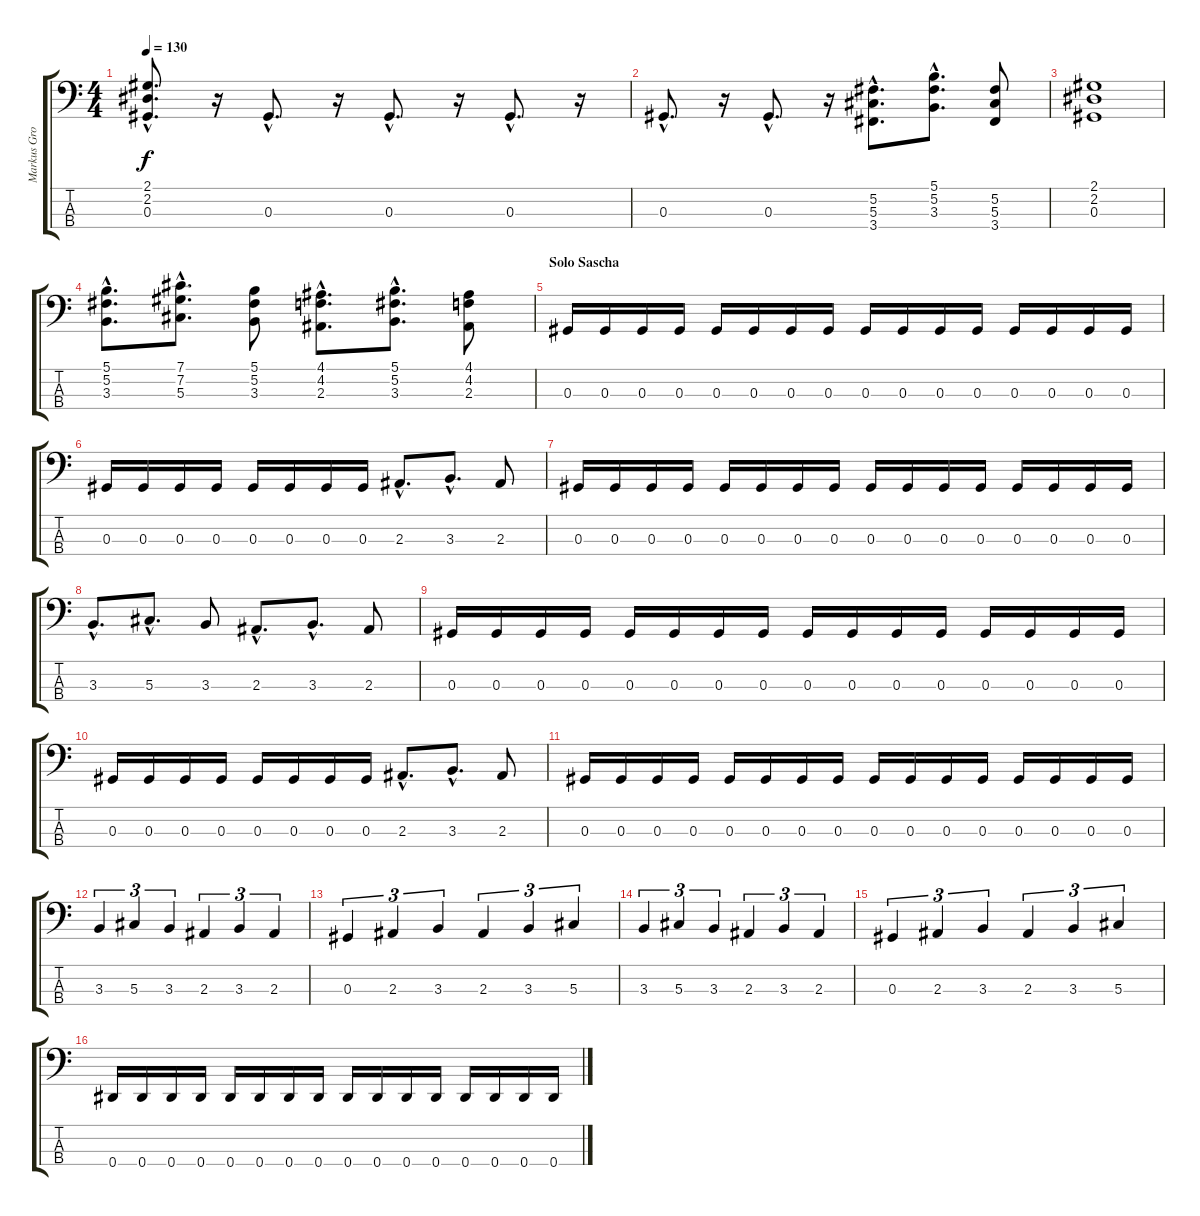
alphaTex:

\track ("Markus Grosskopf" "Markus Gro") {instrument electricbassfinger}
\staff {score tabs}
\tuning (Gb2 Db2 Ab1 Eb1) {hide}
\ts (4 4)
\tempo 130
\clef f4
\ks c
(2.1{hac} 2.2{hac} 0.3{hac}).8{d dy f} r.16 0.3{hac}.8{d} r.16 0.3{hac}.8{d} r.16 0.3{hac}.8{d} r.16 |
0.3{hac}.8{d} r.16 0.3{hac}.8{d} r.16 (5.2{hac} 5.3{hac} 3.4{hac}).8{d} (5.1{hac} 5.2{hac} 3.3{hac}).8{d} (5.2 5.3 3.4).8 |
(2.1 2.2 0.3).1 |
(5.1{hac} 5.2{hac} 3.3{hac}).8{d} (7.1{hac} 7.2{hac} 5.3{hac}).8{d} (5.1 5.2 3.3).8 (4.1{hac} 4.2{hac} 2.3{hac}).8{d} (5.1{hac} 5.2{hac} 3.3{hac}).8{d} (4.1 4.2 2.3).8 |
\section ("" "Solo Sascha")
0.3.16{volume 16} 0.3.16 0.3.16 0.3.16 0.3.16 0.3.16 0.3.16 0.3.16 0.3.16 0.3.16 0.3.16 0.3.16 0.3.16 0.3.16 0.3.16 0.3.16 |
0.3.16 0.3.16 0.3.16 0.3.16 0.3.16 0.3.16 0.3.16 0.3.16 2.3{hac}.8{d} 3.3{hac}.8{d} 2.3.8 |
0.3.16 0.3.16 0.3.16 0.3.16 0.3.16 0.3.16 0.3.16 0.3.16 0.3.16 0.3.16 0.3.16 0.3.16 0.3.16 0.3.16 0.3.16 0.3.16 |
3.3{hac}.8{d} 5.3{hac}.8{d} 3.3.8 2.3{hac}.8{d} 3.3{hac}.8{d} 2.3.8 |
0.3.16 0.3.16 0.3.16 0.3.16 0.3.16 0.3.16 0.3.16 0.3.16 0.3.16 0.3.16 0.3.16 0.3.16 0.3.16 0.3.16 0.3.16 0.3.16 |
0.3.16 0.3.16 0.3.16 0.3.16 0.3.16 0.3.16 0.3.16 0.3.16 2.3{hac}.8{d} 3.3{hac}.8{d} 2.3.8 |
0.3.16 0.3.16 0.3.16 0.3.16 0.3.16 0.3.16 0.3.16 0.3.16 0.3.16 0.3.16 0.3.16 0.3.16 0.3.16 0.3.16 0.3.16 0.3.16 |
3.3.4{tu (3 2)} 5.3.4{tu (3 2)} 3.3.4{tu (3 2)} 2.3.4{tu (3 2)} 3.3.4{tu (3 2)} 2.3.4{tu (3 2)} |
0.3.4{tu (3 2)} 2.3.4{tu (3 2)} 3.3.4{tu (3 2)} 2.3.4{tu (3 2)} 3.3.4{tu (3 2)} 5.3.4{tu (3 2)} |
3.3.4{tu (3 2)} 5.3.4{tu (3 2)} 3.3.4{tu (3 2)} 2.3.4{tu (3 2)} 3.3.4{tu (3 2)} 2.3.4{tu (3 2)} |
0.3.4{tu (3 2)} 2.3.4{tu (3 2)} 3.3.4{tu (3 2)} 2.3.4{tu (3 2)} 3.3.4{tu (3 2)} 5.3.4{tu (3 2)} |
0.4.16 0.4.16 0.4.16 0.4.16 0.4.16 0.4.16 0.4.16 0.4.16 0.4.16 0.4.16 0.4.16 0.4.16 0.4.16 0.4.16 0.4.16 0.4.16
